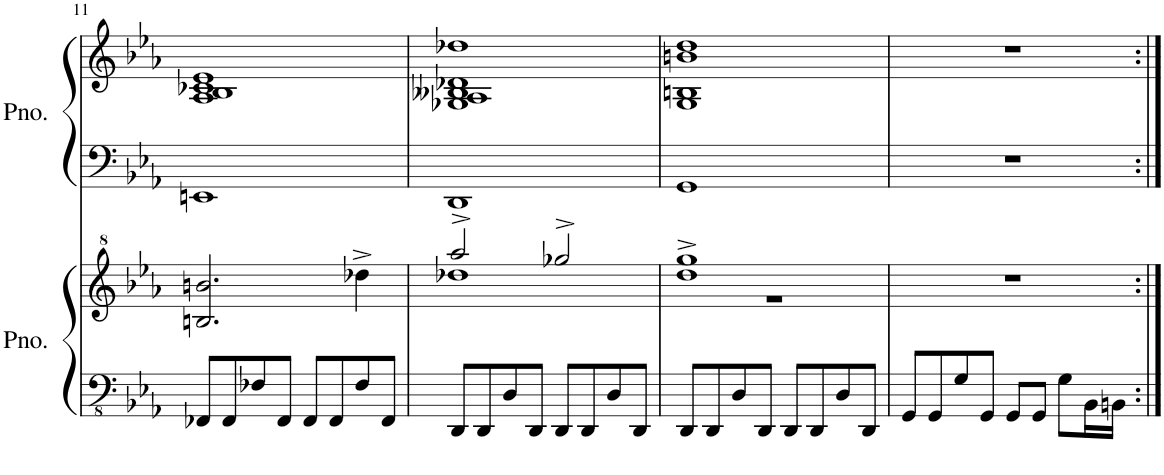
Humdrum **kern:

**kern	**kern	**kern	**kern
*part2	*part2	*part1	*part1
*staff4	*staff3	*staff2	*staff1
*I"Piano	*	*I"Piano	*
*I'Pno.	*	*I'Pno.	*
!!LO:PB:g=z
*clefFv4	*clefG^2	*clefF4	*clefG2
*k[b-e-a-]	*k[b-e-a-]	*k[b-e-a-]	*k[b-e-a-]
*M4/4	*M4/4	*M4/4	*M4/4
=11	=11	=11	=11
8FFF-X/L	2.bn/ 2.bbn/	1EEn	1A- 1B- 1c-X 1e-
8FFF-/	.	.	.
8FF-X/	.	.	.
8FFF-/J	.	.	.
8FFF-/L	.	.	.
8FFF-/	.	.	.
8FF-/	4ddd-X^\	.	.
8FFF-/J	.	.	.
=12	=12	=12	=12
*	*^	*	*
8DDD/L	2aaa-^/	1ddd-X	1DD	1G-X 1A- 1B--X 1d-X 1dd-X
8DDD/	.	.	.	.
8DD/	.	.	.	.
8DDD/J	.	.	.	.
8DDD/L	2ggg-X^/	.	.	.
8DDD/	.	.	.	.
8DD/	.	.	.	.
8DDD/J	.	.	.	.
=13	=13	=13	=13	=13
8DDD/L	1ddd^ 1ggg^	1r	1GG	1G 1Bn 1bn 1dd
8DDD/	.	.	.	.
8DD/	.	.	.	.
8DDD/J	.	.	.	.
8DDD/L	.	.	.	.
8DDD/	.	.	.	.
8DD/	.	.	.	.
8DDD/J	.	.	.	.
*	*v	*v	*	*
=14	=14	=14	=14
8GGG/L	1r	1r	1r
8GGG/	.	.	.
8GG/	.	.	.
8GGG/J	.	.	.
8GGG/L	.	.	.
8GGG/J	.	.	.
8GG\L	.	.	.
16BBB-\L	.	.	.
16BBBn\JJ	.	.	.
=:|!	=:|!	=:|!	=:|!
*-	*-	*-	*-
